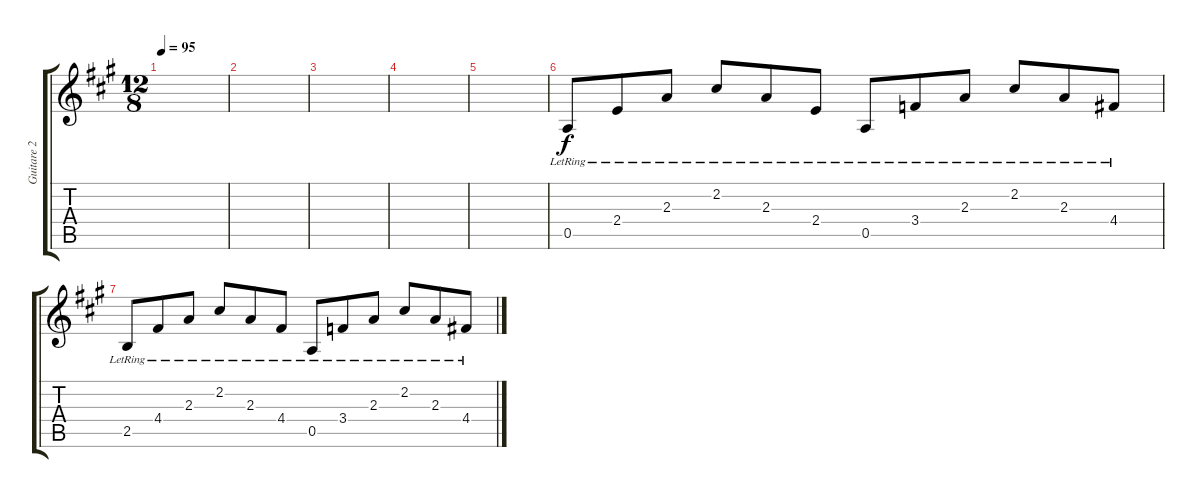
\track ("Guitare 2" "Guitare 2") {instrument acousticguitarnylon}
\staff {score tabs}
\tuning (E4 B3 G3 D3 A2 E2) {hide}
\ts (12 8)
\tempo 95
\clef g2
\ks a
|
|
|
|
|
0.5{lr}.8 2.4{lr}.8 2.3{lr}.8 2.2{lr}.8 2.3{lr}.8 2.4{lr}.8 0.5{lr}.8 3.4{lr}.8 2.3{lr}.8 2.2{lr}.8 2.3{lr}.8 4.4{lr}.8 |
2.5{lr}.8 4.4{lr}.8 2.3{lr}.8 2.2{lr}.8 2.3{lr}.8 4.4{lr}.8 0.5{lr}.8 3.4{lr}.8 2.3{lr}.8 2.2{lr}.8 2.3{lr}.8 4.4{lr}.8
